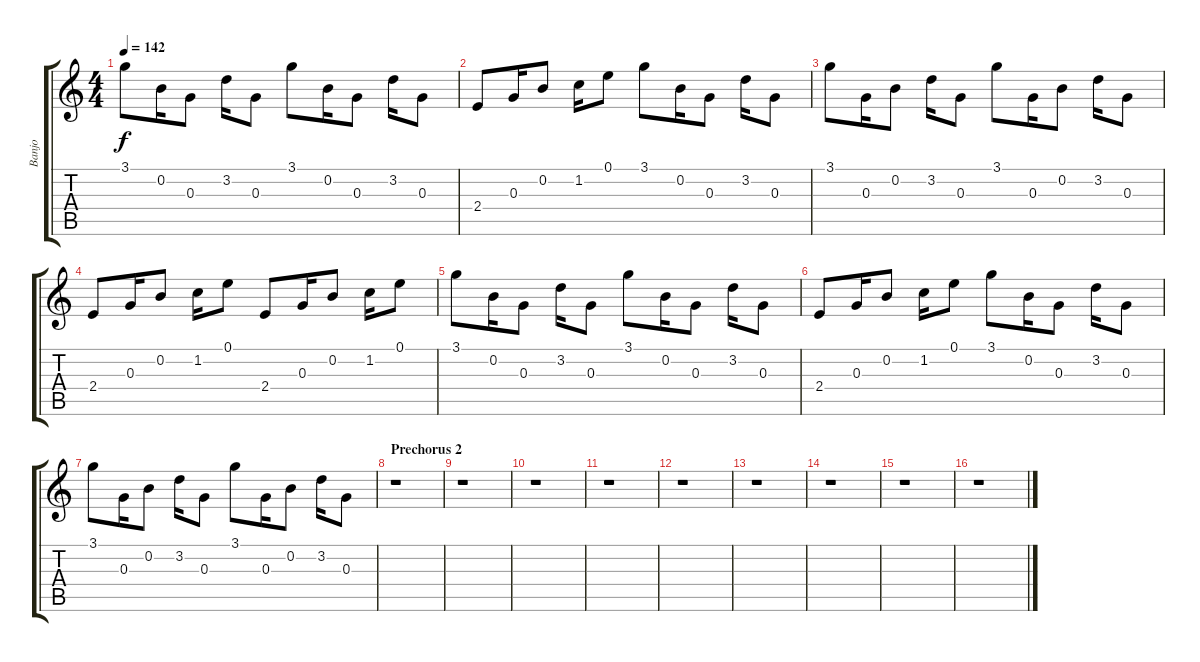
\track ("Banjo" "Banjo") {instrument banjo}
\staff {score tabs}
\tuning (E4 B3 G3 D3 A2 E2) {hide}
\displaytranspose 12
\ts (4 4)
\tempo 142
\clef g2
\ks c
3.1.8{dy f} 0.2.16 0.3.8 3.2.16 0.3.8 3.1.8 0.2.16 0.3.8 3.2.16 0.3.8 |
2.4.8 0.3.16 0.2.8 1.2.16 0.1.8 3.1.8 0.2.16 0.3.8 3.2.16 0.3.8 |
3.1.8 0.3.16 0.2.8 3.2.16 0.3.8 3.1.8 0.3.16 0.2.8 3.2.16 0.3.8 |
2.4.8 0.3.16 0.2.8 1.2.16 0.1.8 2.4.8 0.3.16 0.2.8 1.2.16 0.1.8 |
3.1.8 0.2.16 0.3.8 3.2.16 0.3.8 3.1.8 0.2.16 0.3.8 3.2.16 0.3.8 |
2.4.8 0.3.16 0.2.8 1.2.16 0.1.8 3.1.8 0.2.16 0.3.8 3.2.16 0.3.8 |
3.1.8 0.3.16 0.2.8 3.2.16 0.3.8 3.1.8 0.3.16 0.2.8 3.2.16 0.3.8 |
\section ("" "Prechorus 2")
r.1 |
r.1 |
r.1 |
r.1 |
r.1 |
r.1 |
r.1 |
r.1 |
r.1
